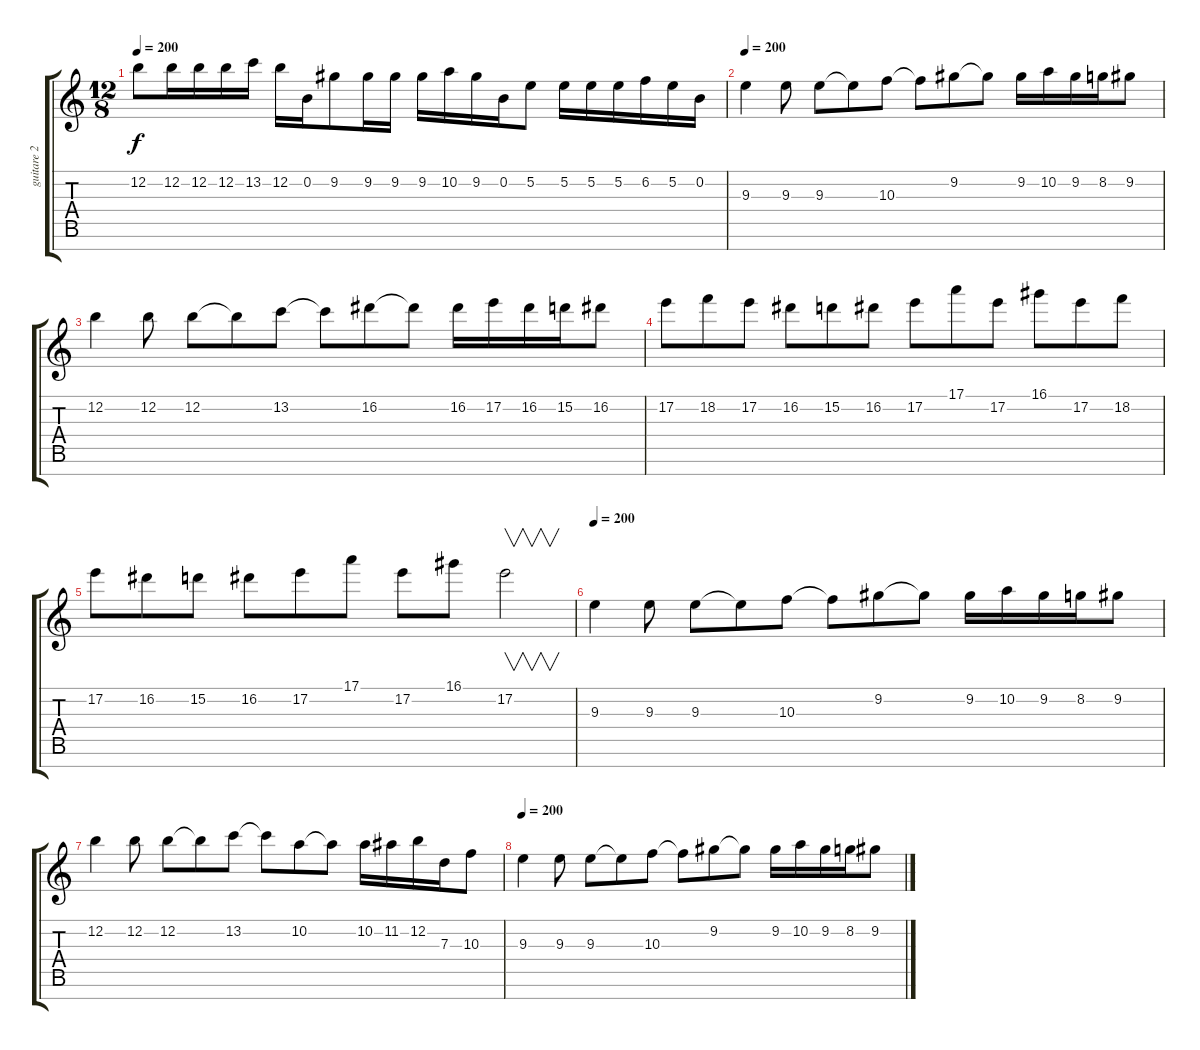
\track ("guitare 2 " "guitare 2 ") {instrument distortionguitar}
\staff {score tabs}
\tuning (E4 B3 G3 D3 A2 E2 B1) {hide}
\ts (12 8)
\tempo 200
\clef g2
\ks c
12.2.8{dy f} 12.2.16 12.2.16 12.2.16 13.2.16 12.2.16 0.2.16 9.2.8 9.2.16 9.2.16 9.2.16 10.2.16 9.2.16 0.2.16 5.2.8 5.2.16 5.2.16 5.2.16 6.2.16 5.2.16 0.2.16 |
\tempo 200
9.3.4 9.3.8 9.3.8 9.3{t}.8 10.3.8 10.3{t}.8 9.2.8 9.2{t}.8 9.2.16 10.2.16 9.2.16 8.2.16 9.2.8 |
12.2.4 12.2.8 12.2.8 12.2{t}.8 13.2.8 13.2{t}.8 16.2.8 16.2{t}.8 16.2.16 17.2.16 16.2.16 15.2.16 16.2.8 |
17.2.8 18.2.8 17.2.8 16.2.8 15.2.8 16.2.8 17.2.8 17.1.8 17.2.8 16.1.8 17.2.8 18.2.8 |
17.2.8 16.2.8 15.2.8 16.2.8 17.2.8 17.1.8 17.2.8 16.1.8 17.2.2{v} |
\tempo 200
9.3.4{volume 16 balance 8} 9.3.8 9.3.8 9.3{t}.8 10.3.8 10.3{t}.8 9.2.8 9.2{t}.8 9.2.16 10.2.16 9.2.16 8.2.16 9.2.8 |
12.2.4 12.2.8 12.2.8 12.2{t}.8 13.2.8 13.2{t}.8 10.2.8 10.2{t}.8 10.2.16 11.2.16 12.2.16 7.3.16 10.3.8 |
\tempo 200
9.3.4{volume 16} 9.3.8 9.3.8 9.3{t}.8 10.3.8 10.3{t}.8 9.2.8 9.2{t}.8 9.2.16 10.2.16 9.2.16 8.2.16 9.2.8
